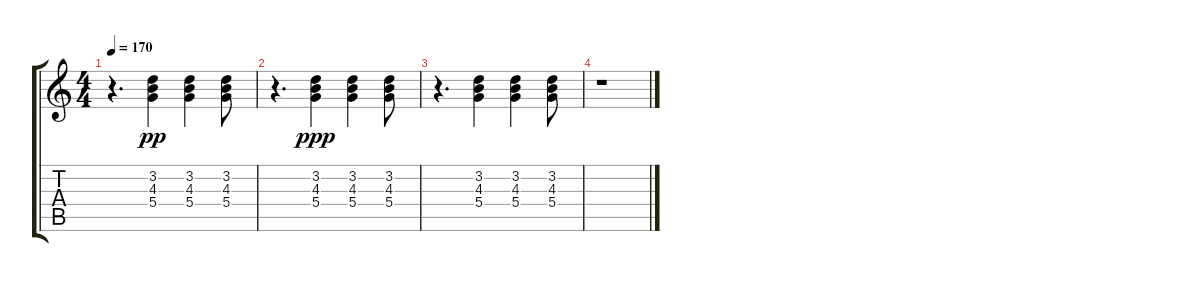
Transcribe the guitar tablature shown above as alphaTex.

\track "" {instrument acousticguitarsteel}
\staff {score tabs}
\tuning (E4 B3 G3 D3 A2 E2) {hide}
\ts (4 4)
\tempo 170
\clef g2
\ks c
r.4{d dy pp} (3.2 4.3 5.4).4 (3.2 4.3 5.4).4 (3.2 4.3 5.4).8 |
r.4{d} (3.2 4.3 5.4).4{dy ppp} (3.2 4.3 5.4).4 (3.2 4.3 5.4).8 |
r.4{d} (3.2 4.3 5.4).4 (3.2 4.3 5.4).4 (3.2 4.3 5.4).8 |
r.1
